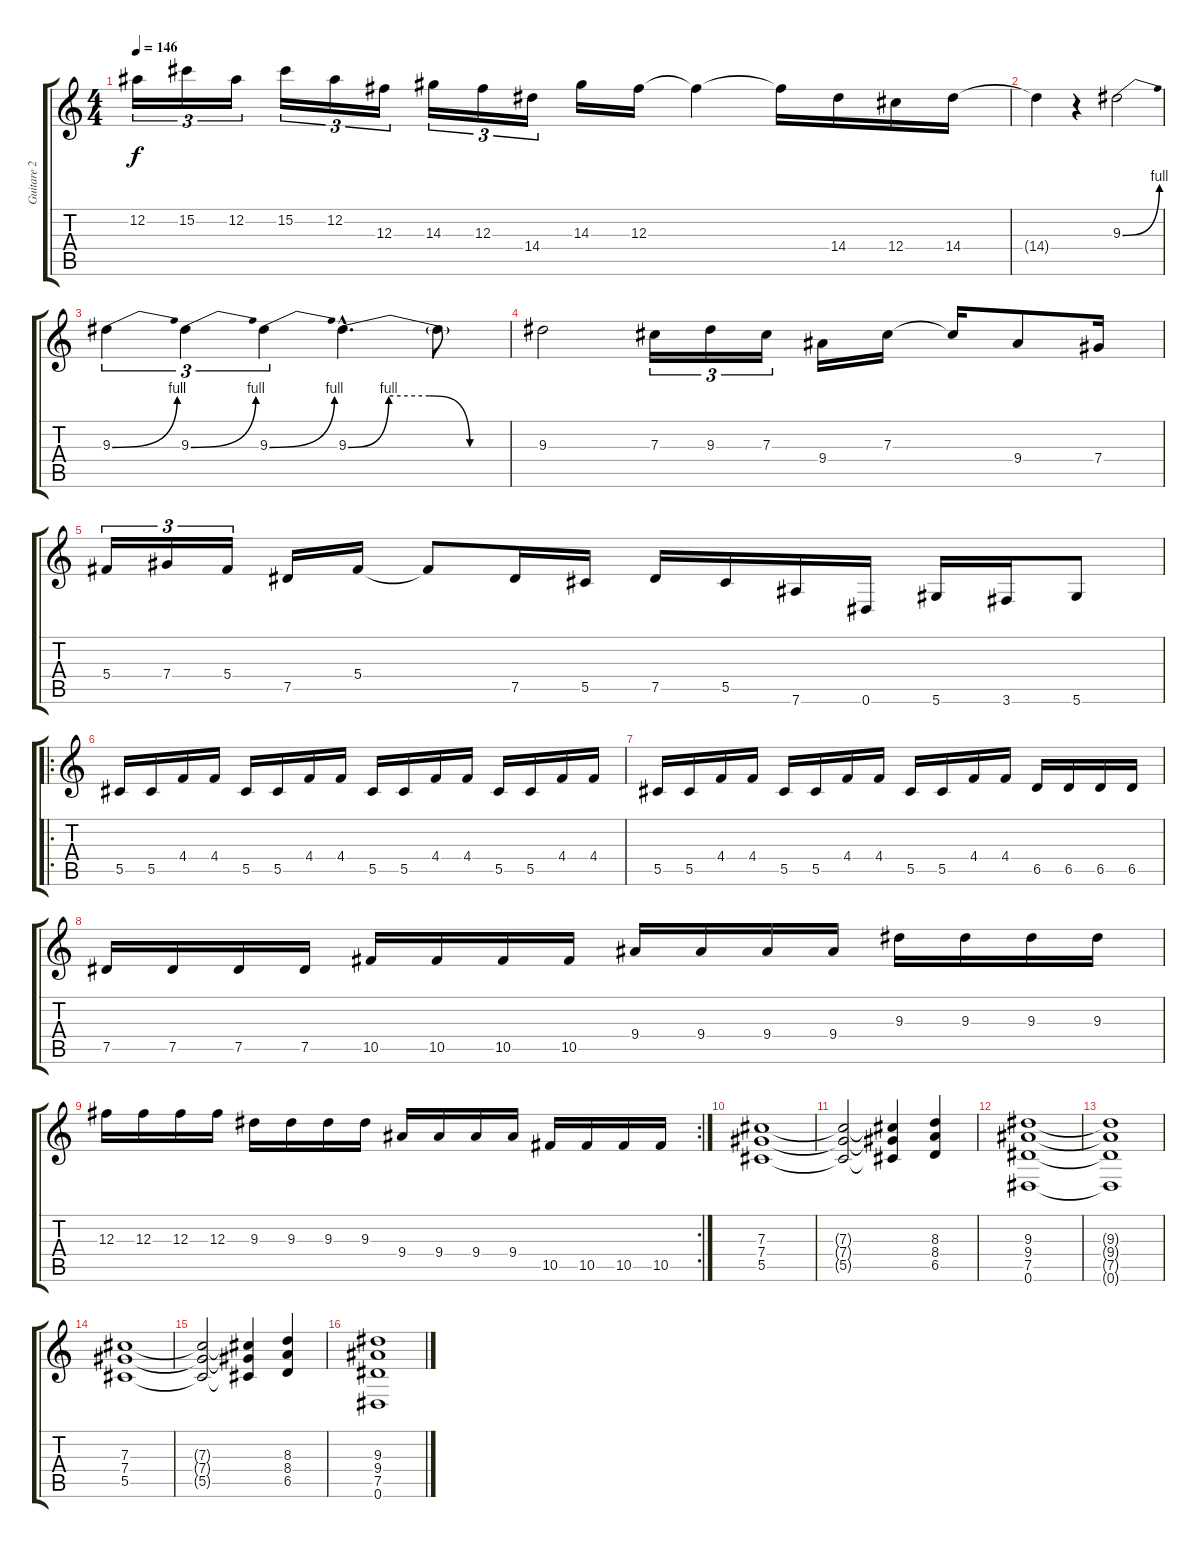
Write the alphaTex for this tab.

\track ("Guitare 2" "Guitare 2") {instrument distortionguitar}
\staff {score tabs}
\tuning (Eb4 Bb3 Gb3 Db3 Ab2 Eb2) {hide}
\ts (4 4)
\tempo 146
\clef g2
\ks c
12.2.16{tu (3 2) dy f} 15.2.16{tu (3 2)} 12.2.16{tu (3 2)} 15.2.16{tu (3 2)} 12.2.16{tu (3 2)} 12.3.16{tu (3 2)} 14.3.16{tu (3 2)} 12.3.16{tu (3 2)} 14.4.16{tu (3 2)} 14.3.16 12.3.16 12.3{t}.4 12.3{t}.16 14.4.16 12.4.16 14.4.16 |
14.4{t}.4 r.4 9.3{be (bend 0 0 60 4)}.2 |
9.3{be (bend 0 0 60 4)}.4{tu (3 2)} 9.3{be (bend 0 0 60 4)}.4{tu (3 2)} 9.3{be (bend 0 0 60 4)}.4{tu (3 2)} 9.3{be (custom 0 0 15 4 30 4 45 0 60 0) hac}.4{d} 9.3{t}.8 |
9.3.2 7.3.16{tu (3 2)} 9.3.16{tu (3 2)} 7.3.16{tu (3 2)} 9.4.16 7.3.16 7.3{t}.16 9.4.8 7.4.16 |
5.4.16{tu (3 2)} 7.4.16{tu (3 2)} 5.4.16{tu (3 2)} 7.5.16 5.4.16 5.4{t}.8 7.5.16 5.5.16 7.5.16 5.5.16 7.6.16 0.6.16 5.6.16 3.6.16 5.6.8 |
\ro
5.5.16 5.5.16 4.4.16 4.4.16 5.5.16 5.5.16 4.4.16 4.4.16 5.5.16 5.5.16 4.4.16 4.4.16 5.5.16 5.5.16 4.4.16 4.4.16 |
5.5.16 5.5.16 4.4.16 4.4.16 5.5.16 5.5.16 4.4.16 4.4.16 5.5.16 5.5.16 4.4.16 4.4.16 6.5.16 6.5.16 6.5.16 6.5.16 |
7.5.16 7.5.16 7.5.16 7.5.16 10.5.16 10.5.16 10.5.16 10.5.16 9.4.16 9.4.16 9.4.16 9.4.16 9.3.16 9.3.16 9.3.16 9.3.16 |
\rc 2
12.3.16 12.3.16 12.3.16 12.3.16 9.3.16 9.3.16 9.3.16 9.3.16 9.4.16 9.4.16 9.4.16 9.4.16 10.5.16 10.5.16 10.5.16 10.5.16 |
(7.3 7.4 5.5).1 |
(7.3{t} 7.4{t} 5.5{t}).2 (7.3{t} 7.4{t} 5.5{t}).4 (8.3 8.4 6.5).4 |
(9.3 9.4 7.5 0.6).1 |
(9.3{t} 9.4{t} 7.5{t} 0.6{t}).1 |
(7.3 7.4 5.5).1 |
(7.3{t} 7.4{t} 5.5{t}).2 (7.3{t} 7.4{t} 5.5{t}).4 (8.3 8.4 6.5).4 |
(9.3 9.4 7.5 0.6).1
